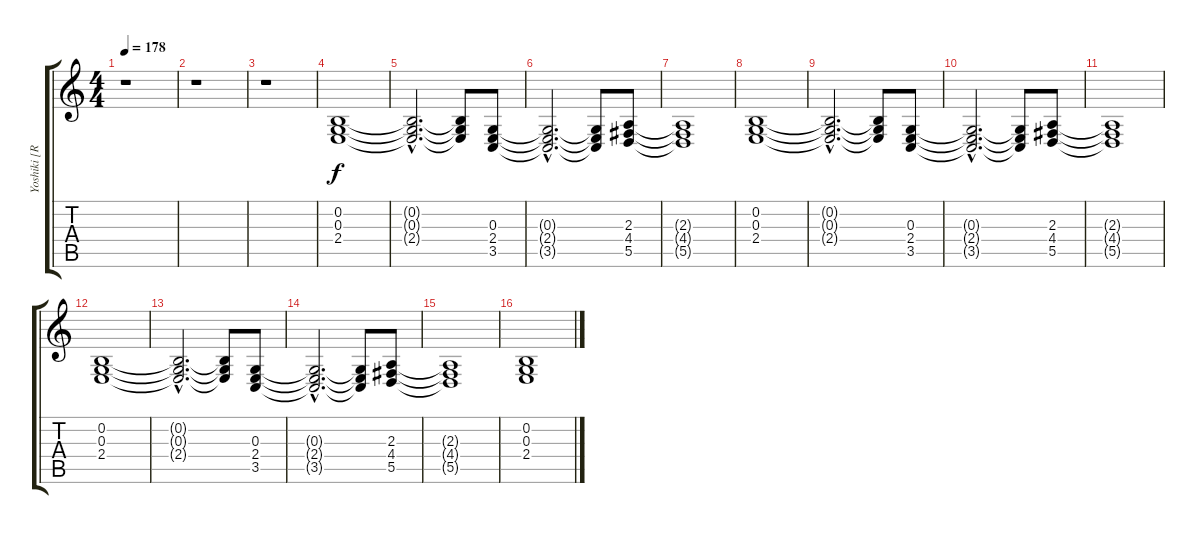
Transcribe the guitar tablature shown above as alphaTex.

\track ("Yoshiki [R]" "Yoshiki [R") {instrument acousticgrandpiano}
\staff {score tabs}
\tuning (F4 B3 G3 D3 A2 E2) {hide}
\ts (4 4)
\tempo 178
\clef g2
\ks c
r.1{dy f} |
r.1 |
r.1 |
(0.2 0.3 2.4).1{volume 10 instrument synthstrings1} |
(0.2{hac t} 0.3{hac t} 2.4{hac t}).2{d} (0.2{t} 0.3{t} 2.4{t}).8 (0.3 2.4 3.5).8 |
(0.3{hac t} 2.4{hac t} 3.5{hac t}).2{d} (0.3{t} 2.4{t} 3.5{t}).8 (2.3 4.4 5.5).8 |
(2.3{t} 4.4{t} 5.5{t}).1 |
(0.2 0.3 2.4).1 |
(0.2{hac t} 0.3{hac t} 2.4{hac t}).2{d} (0.2{t} 0.3{t} 2.4{t}).8 (0.3 2.4 3.5).8 |
(0.3{hac t} 2.4{hac t} 3.5{hac t}).2{d} (0.3{t} 2.4{t} 3.5{t}).8 (2.3 4.4 5.5).8 |
(2.3{t} 4.4{t} 5.5{t}).1 |
(0.2 0.3 2.4).1 |
(0.2{hac t} 0.3{hac t} 2.4{hac t}).2{d} (0.2{t} 0.3{t} 2.4{t}).8 (0.3 2.4 3.5).8 |
(0.3{hac t} 2.4{hac t} 3.5{hac t}).2{d} (0.3{t} 2.4{t} 3.5{t}).8 (2.3 4.4 5.5).8 |
(2.3{t} 4.4{t} 5.5{t}).1 |
(0.2 0.3 2.4).1
